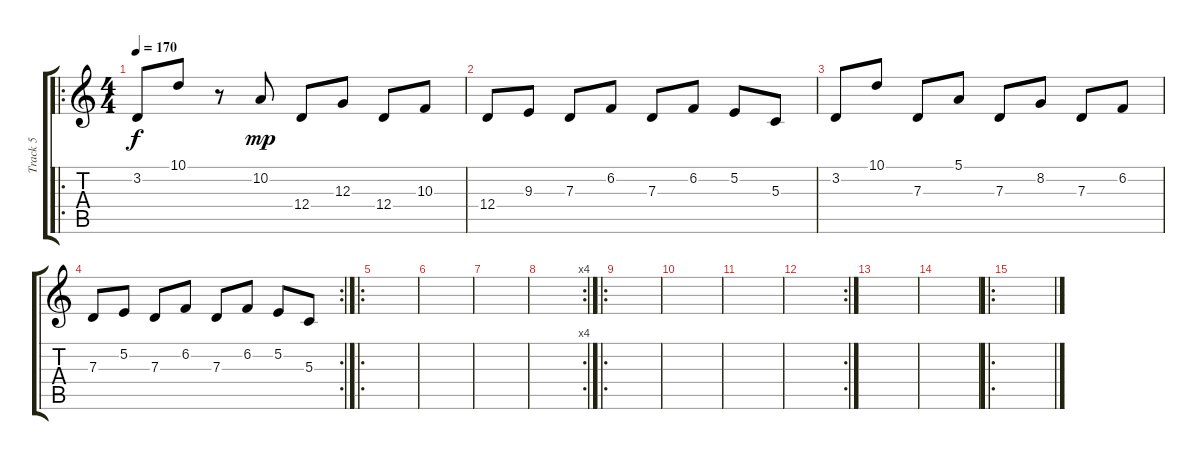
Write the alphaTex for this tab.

\track ("Track 5" "Track 5") {instrument musicbox}
\staff {score tabs}
\tuning (E4 B3 G3 D3 A2 E2) {hide}
\ro
\ts (4 4)
\tempo 170
\clef g2
\ks c
3.2.8{dy f instrument musicbox} 10.1.8 r.8 10.2.8{dy mp} 12.4.8 12.3.8 12.4.8 10.3.8 |
12.4.8 9.3.8 7.3.8 6.2.8 7.3.8 6.2.8 5.2.8 5.3.8 |
3.2.8 10.1.8 7.3.8 5.1.8 7.3.8 8.2.8 7.3.8 6.2.8 |
\rc 2
7.3.8 5.2.8 7.3.8 6.2.8 7.3.8 6.2.8 5.2.8 5.3.8 |
\ro
|
|
|
\rc 4
|
\ro
|
|
|
\rc 2
|
|
|
\ro
